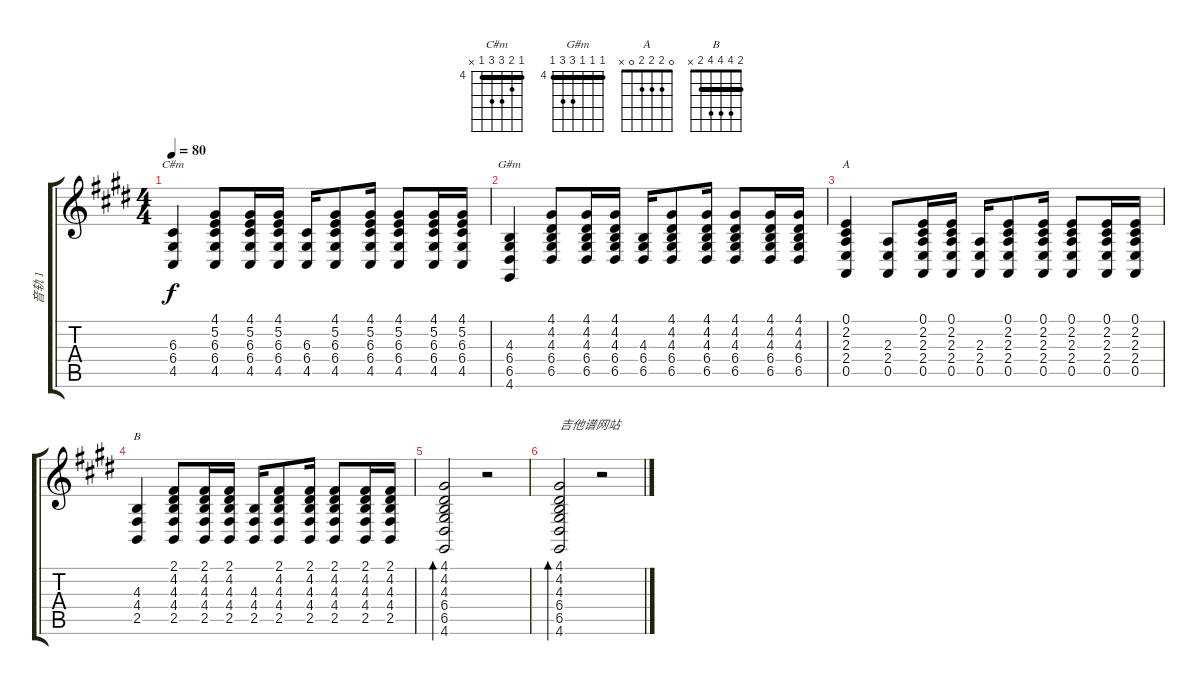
\track ("音轨 1" "音轨 1") {instrument brightacousticpiano}
\staff {score tabs}
\tuning (E4 B3 G3 D3 A2 E2) {hide}
\chord ("C#m" 4 5 6 6 4 x) {firstfret 4 barre 4}
\chord ("G#m" 4 4 4 6 6 4) {firstfret 4 barre 4}
\chord ("A" 0 2 2 2 0 x)
\chord ("B" 2 4 4 4 2 x) {barre 2}
\ts (4 4)
\tempo 80
\clef g2
\ks c#minor
(6.3 6.4 4.5).4{ch "C#m" dy f} (4.1 5.2 6.3 6.4 4.5).8 (4.1 5.2 6.3 6.4 4.5).16 (4.1 5.2 6.3 6.4 4.5).16 (6.3 6.4 4.5).16 (4.1 5.2 6.3 6.4 4.5).8 (4.1 5.2 6.3 6.4 4.5).16 (4.1 5.2 6.3 6.4 4.5).8 (4.1 5.2 6.3 6.4 4.5).16 (4.1 5.2 6.3 6.4 4.5).16 |
(4.3 6.4 6.5 4.6).4{ch "G#m"} (4.1 4.2 4.3 6.4 6.5).8 (4.1 4.2 4.3 6.4 6.5).16 (4.1 4.2 4.3 6.4 6.5).16 (4.3 6.4 6.5).16 (4.1 4.2 4.3 6.4 6.5).8 (4.1 4.2 4.3 6.4 6.5).16 (4.1 4.2 4.3 6.4 6.5).8 (4.1 4.2 4.3 6.4 6.5).16 (4.1 4.2 4.3 6.4 6.5).16 |
(0.1 2.2 2.3 2.4 0.5).4{ch "A"} (2.3 2.4 0.5).8 (0.1 2.2 2.3 2.4 0.5).16 (0.1 2.2 2.3 2.4 0.5).16 (2.3 2.4 0.5).16 (0.1 2.2 2.3 2.4 0.5).8 (0.1 2.2 2.3 2.4 0.5).16 (0.1 2.2 2.3 2.4 0.5).8 (0.1 2.2 2.3 2.4 0.5).16 (0.1 2.2 2.3 2.4 0.5).16 |
(4.3 4.4 2.5).4{ch "B"} (2.1 4.2 4.3 4.4 2.5).8 (2.1 4.2 4.3 4.4 2.5).16 (2.1 4.2 4.3 4.4 2.5).16 (4.3 4.4 2.5).16 (2.1 4.2 4.3 4.4 2.5).8 (2.1 4.2 4.3 4.4 2.5).16 (2.1 4.2 4.3 4.4 2.5).8 (2.1 4.2 4.3 4.4 2.5).16 (2.1 4.2 4.3 4.4 2.5).16 |
(4.1 4.2 4.3 6.4 6.5 4.6).2{bd 240} r.2 |
(4.1 4.2 4.3 6.4 6.5 4.6).2{bd 240 txt "吉他谱网站"} r.2
